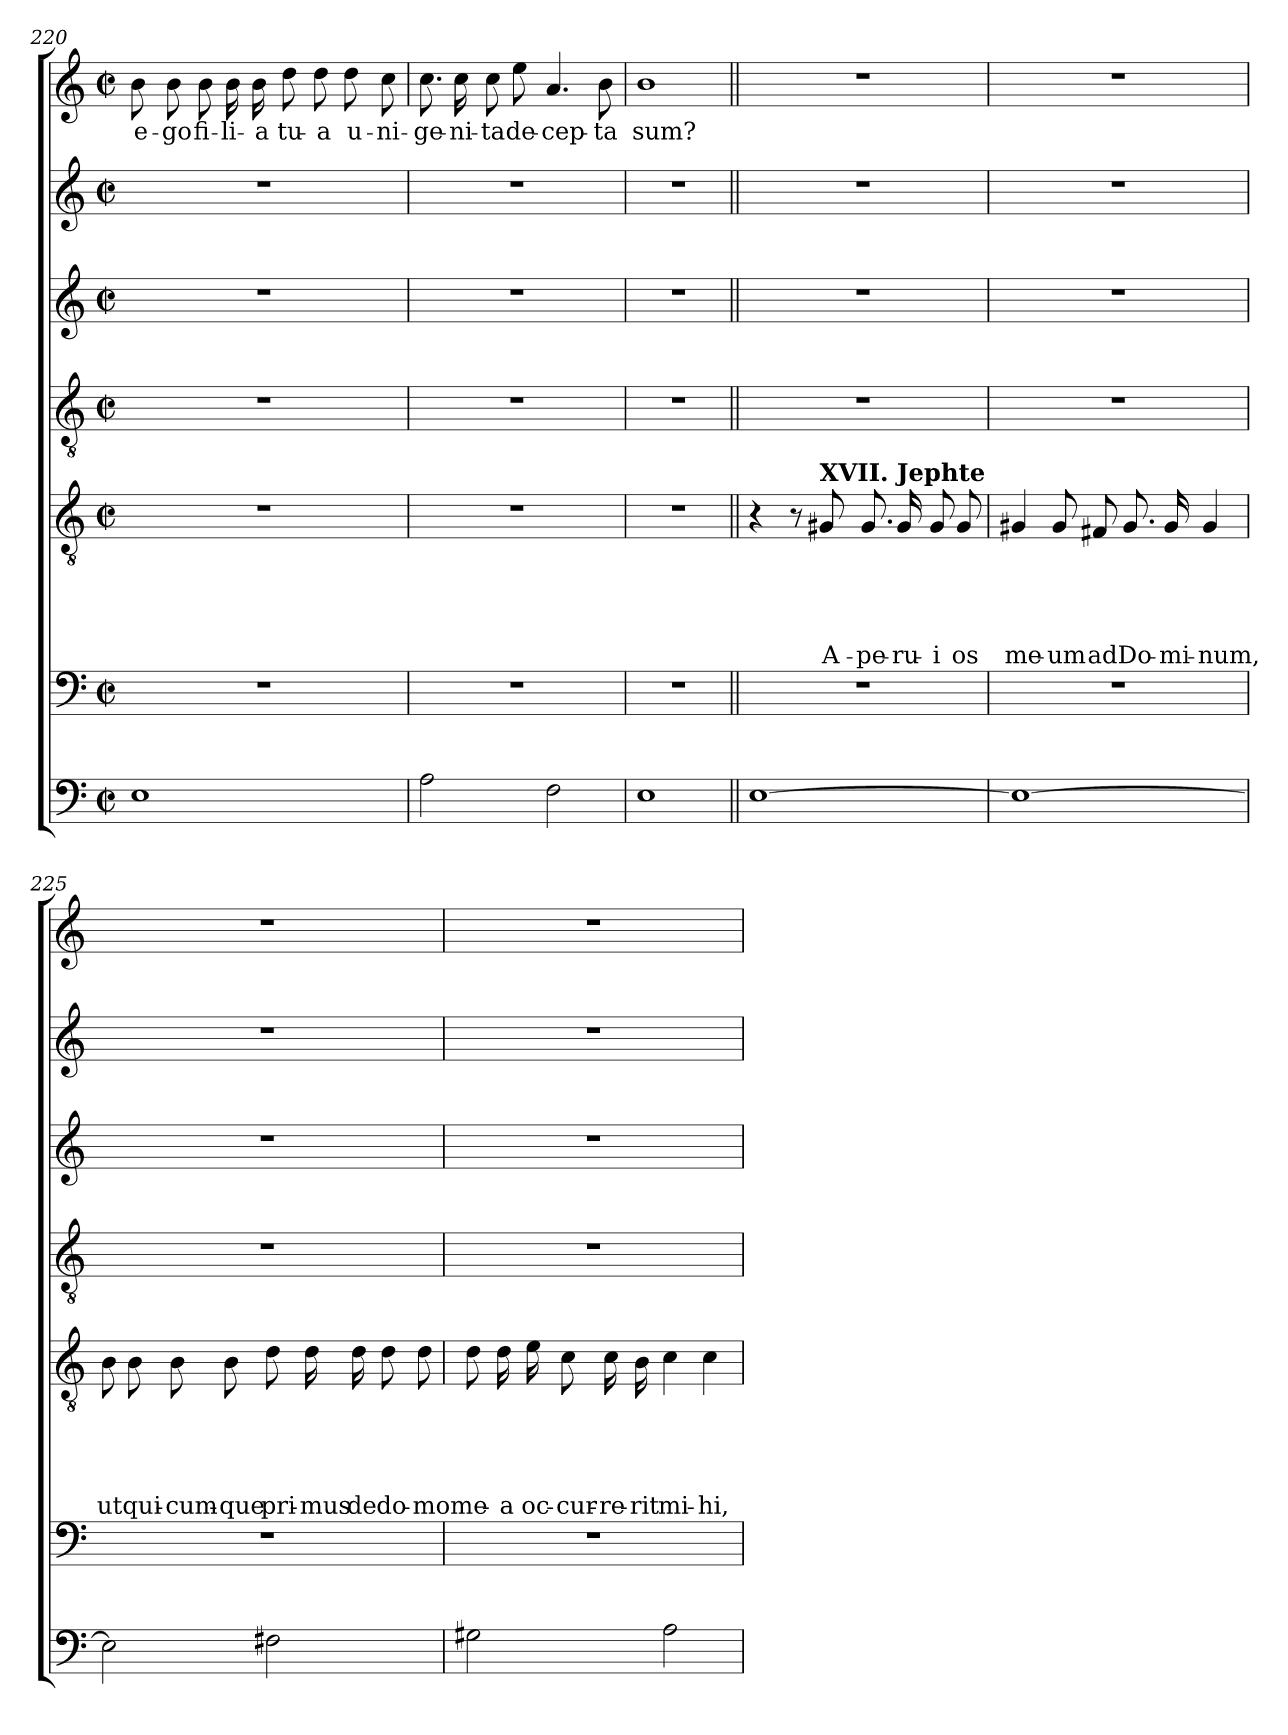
**kern	**kern	**kern	**text	**text	**text	**text	**text	**kern	**kern	**kern	**kern	**text
*part7	*part6	*part5	*part5	*part5	*part5	*part5	*part5	*part4	*part3	*part2	*part1	*part1
*staff7	*staff6	*staff5	*staff5	*staff5	*staff5	*staff5	*staff5	*staff4	*staff3	*staff2	*staff1	*staff1
*clefF4	*clefF4	*clefGv2	*	*	*	*	*	*clefGv2	*clefG2	*clefG2	*clefG2	*
*k[]	*k[]	*k[]	*	*	*	*	*	*k[]	*k[]	*k[]	*k[]	*
*C:	*C:	*C:	*	*	*	*	*	*C:	*C:	*C:	*C:	*
*M2/2	*M2/2	*M2/2	*	*	*	*	*	*M2/2	*M2/2	*M2/2	*M2/2	*
*met(c|)	*met(c|)	*met(c|)	*	*	*	*	*	*met(c|)	*met(c|)	*met(c|)	*met(c|)	*
=220	=220	=220	=220	=220	=220	=220	=220	=220	=220	=220	=220	=220
1E	1r	1r	.	.	.	.	.	1r	1r	1r	8b\	e-
.	.	.	.	.	.	.	.	.	.	.	8b\	-go
.	.	.	.	.	.	.	.	.	.	.	8b\	fi-
.	.	.	.	.	.	.	.	.	.	.	16b\	-li-
.	.	.	.	.	.	.	.	.	.	.	16b\	-a
.	.	.	.	.	.	.	.	.	.	.	8dd\	tu-
.	.	.	.	.	.	.	.	.	.	.	8dd\	-a
.	.	.	.	.	.	.	.	.	.	.	8dd\	u-
.	.	.	.	.	.	.	.	.	.	.	8cc\	-ni-
=221	=221	=221	=221	=221	=221	=221	=221	=221	=221	=221	=221	=221
2A\	1r	1r	.	.	.	.	.	1r	1r	1r	8.cc\	-ge-
.	.	.	.	.	.	.	.	.	.	.	16cc\	-ni-
.	.	.	.	.	.	.	.	.	.	.	8cc\	-ta
.	.	.	.	.	.	.	.	.	.	.	8ee\	de-
2F\	.	.	.	.	.	.	.	.	.	.	4.a/	-cep-
.	.	.	.	.	.	.	.	.	.	.	8b\	-ta
=222	=222	=222	=222	=222	=222	=222	=222	=222	=222	=222	=222	=222
1E	1r	1r	.	.	.	.	.	1r	1r	1r	1b	sum?
!!LO:LB:g=z
=223||	=223||	=223||	=223||	=223||	=223||	=223||	=223||	=223||	=223||	=223||	=223||	=223||
[1E	1r	4r	.	.	.	.	.	1r	1r	1r	1r	.
.	.	8r	.	.	.	.	.	.	.	.	.	.
!	!	!LO:TX:a:B:t=XVII. Jephte	!	!	!	!	!	!	!	!	!	!
.	.	8G#X/	.	.	.	.	A-	.	.	.	.	.
.	.	8.G#/	.	.	.	.	-pe-	.	.	.	.	.
.	.	16G#/	.	.	.	.	-ru-	.	.	.	.	.
.	.	8G#/	.	.	.	.	-i	.	.	.	.	.
.	.	8G#/	.	.	.	.	os	.	.	.	.	.
=224	=224	=224	=224	=224	=224	=224	=224	=224	=224	=224	=224	=224
1E_	1r	4G#X/	.	.	.	.	me-	1r	1r	1r	1r	.
.	.	8G#/	.	.	.	.	-um	.	.	.	.	.
.	.	8F#X/	.	.	.	.	ad	.	.	.	.	.
.	.	8.G#/	.	.	.	.	Do-	.	.	.	.	.
.	.	16G#/	.	.	.	.	-mi-	.	.	.	.	.
.	.	4G#/	.	.	.	.	-num,	.	.	.	.	.
=225	=225	=225	=225	=225	=225	=225	=225	=225	=225	=225	=225	=225
2E\]	1r	8B\	.	.	.	.	ut	1r	1r	1r	1r	.
.	.	8B\	.	.	.	.	qui-	.	.	.	.	.
.	.	8B\	.	.	.	.	-cum-	.	.	.	.	.
.	.	8B\	.	.	.	.	-que	.	.	.	.	.
2F#X\	.	8d\	.	.	.	.	pri-	.	.	.	.	.
.	.	16d\	.	.	.	.	-mus	.	.	.	.	.
.	.	16d\	.	.	.	.	de	.	.	.	.	.
.	.	8d\	.	.	.	.	do-	.	.	.	.	.
.	.	8d\	.	.	.	.	-mo	.	.	.	.	.
!!LO:LB:g=z
=226	=226	=226	=226	=226	=226	=226	=226	=226	=226	=226	=226	=226
2G#X\	1r	8d\	.	.	.	.	me-	1r	1r	1r	1r	.
.	.	16d\	.	.	.	.	-a	.	.	.	.	.
.	.	16e\	.	.	.	.	oc-	.	.	.	.	.
.	.	8c\	.	.	.	.	-cur-	.	.	.	.	.
.	.	16c\	.	.	.	.	-re-	.	.	.	.	.
.	.	16B\	.	.	.	.	-rit	.	.	.	.	.
2A\	.	4c\	.	.	.	.	mi-	.	.	.	.	.
.	.	4c\	.	.	.	.	-hi,	.	.	.	.	.
=	=	=	=	=	=	=	=	=	=	=	=	=
*-	*-	*-	*-	*-	*-	*-	*-	*-	*-	*-	*-	*-
